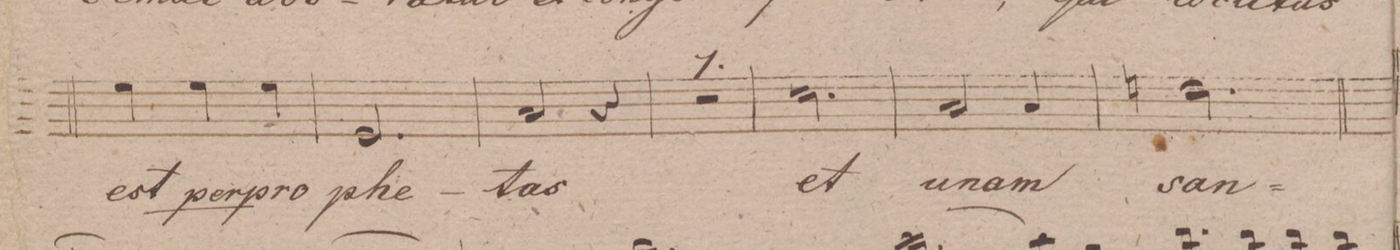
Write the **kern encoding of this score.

**kern	**text	**dynam
*I"Baſso.	*	*
*clefF4	*	*
*k[f#]	*	*
*met(c|)	*	*
*M3/4	*	*
4G\	est	.
4G\	per	.
4G\	pro-	.
=208	=208	=208
2.GG/	-phe-	.
=209	=209	=209
2C/	-tas	.
4r	.	.
=210	=210	=210
2.r	.	.
=211	=211	=211
2.E\	et	.
=212	=212	=212
2C/	u-	.
4C/	-nam	.
=213	=213	=213
[2.Fn\	san-	.
=214	=214	=214
*-	*-	*-
